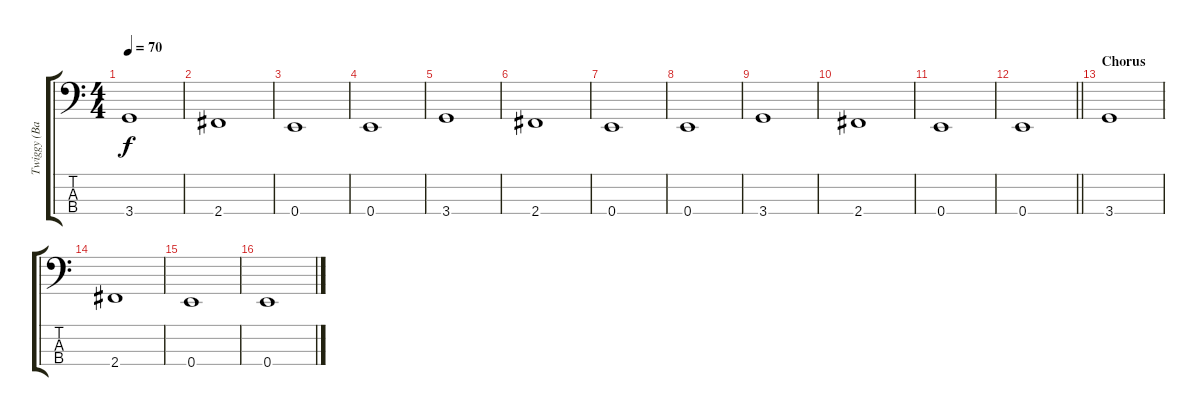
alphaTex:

\track ("Twiggy (Bass)" "Twiggy (Ba") {instrument electricbassfinger}
\staff {score tabs}
\tuning (G2 D2 A1 E1) {hide}
\ts (4 4)
\tempo 70
\clef f4
\ks c
3.4.1{dy f} |
2.4.1 |
0.4.1 |
0.4.1 |
3.4.1 |
2.4.1 |
0.4.1 |
0.4.1 |
3.4.1 |
2.4.1 |
0.4.1 |
\barLineRight lightlight
0.4.1 |
\section ("" "Chorus")
3.4.1 |
2.4.1 |
0.4.1 |
0.4.1
